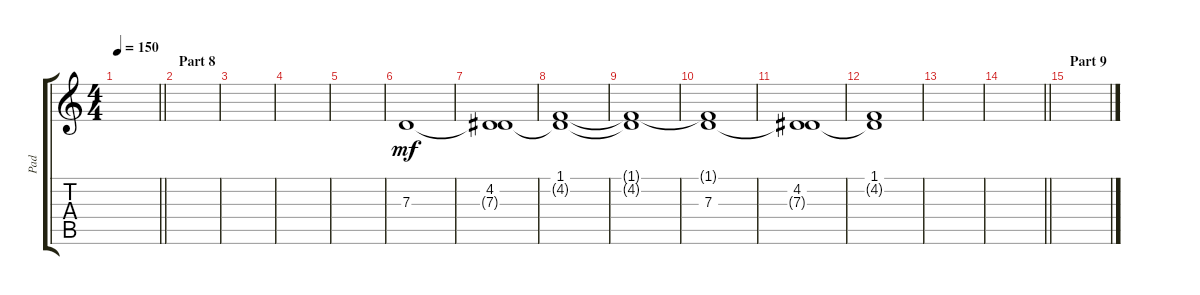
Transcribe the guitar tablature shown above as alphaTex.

\track ("Pad" "Pad") {instrument pad2warm}
\staff {score tabs}
\tuning (E4 B3 G3 D3 A2 E2) {hide}
\ts (4 4)
\tempo 150
\clef g2
\barLineRight lightlight
\ks c
|
\section ("" "Part 8")
|
|
|
|
7.3.1{dy mf} |
(4.2 7.3{t}).1 |
(1.1 4.2{t}).1 |
(1.1{t} 4.2{t}).1 |
(1.1{t} 7.3).1 |
(4.2 7.3{t}).1 |
(1.1 4.2{t}).1 |
|
\barLineRight lightlight
|
\section ("" "Part 9")
